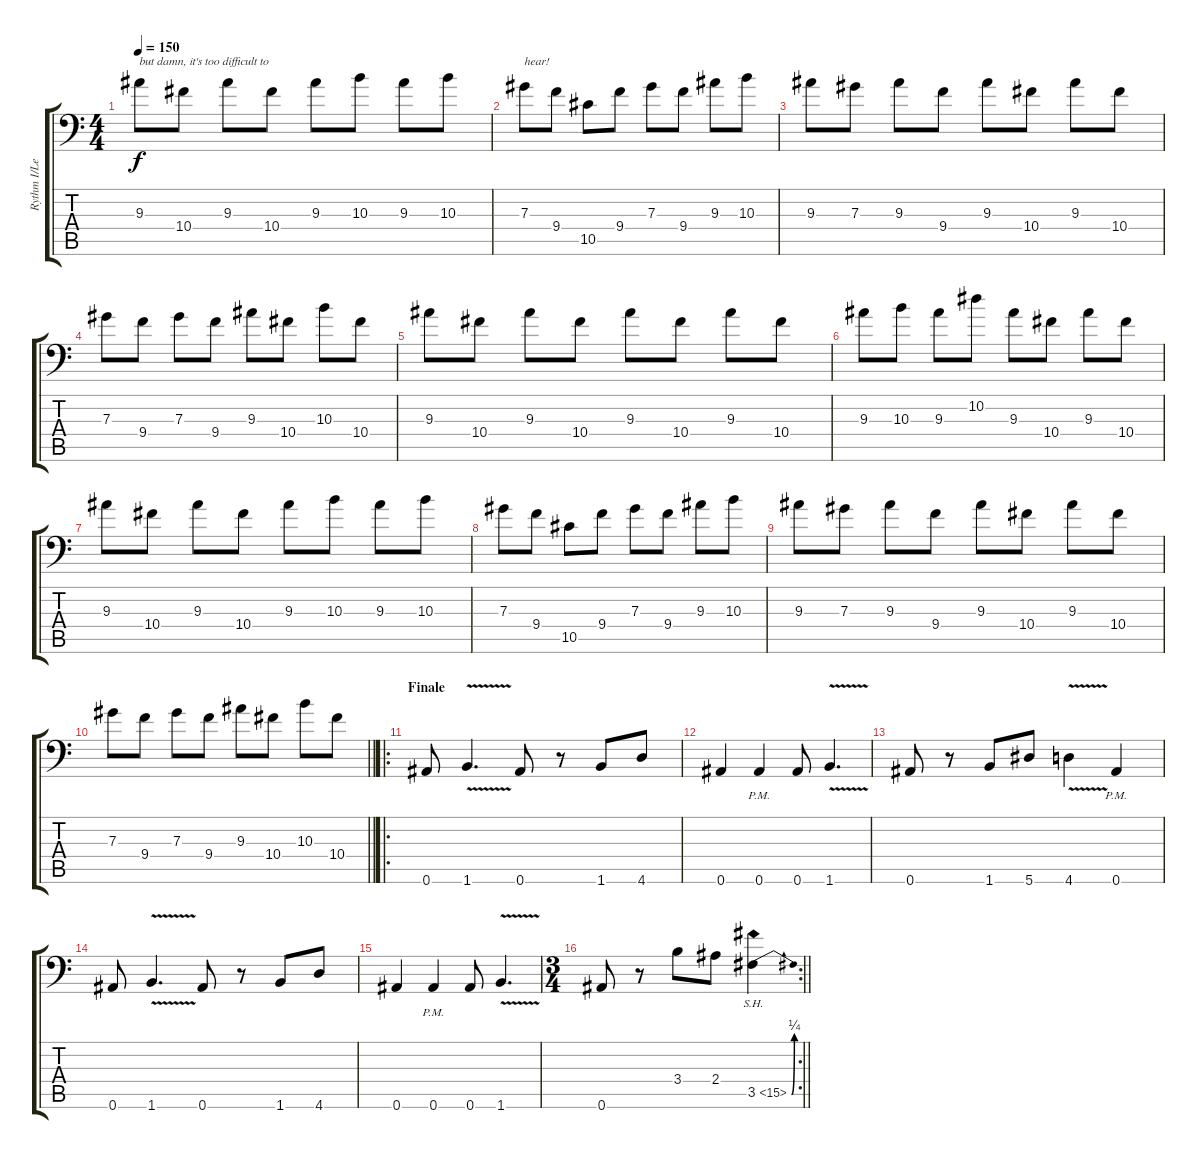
\track ("Rythm I/Lead" "Rythm I/Le") {instrument distortionguitar}
\staff {score tabs}
\tuning (Bb3 F3 Db3 Ab2 Eb2 Bb1) {hide}
\ts (4 4)
\tempo 150
\clef f4
\ks c
9.3.8{txt "but damn, it's too difficult to" dy f} 10.4.8 9.3.8 10.4.8 9.3.8 10.3.8 9.3.8 10.3.8 |
7.3.8{txt "hear!"} 9.4.8 10.5.8 9.4.8 7.3.8 9.4.8 9.3.8 10.3.8 |
9.3.8 7.3.8 9.3.8 9.4.8 9.3.8 10.4.8 9.3.8 10.4.8 |
7.3.8 9.4.8 7.3.8 9.4.8 9.3.8 10.4.8 10.3.8 10.4.8 |
9.3.8 10.4.8 9.3.8 10.4.8 9.3.8 10.4.8 9.3.8 10.4.8 |
9.3.8 10.3.8 9.3.8 10.2.8 9.3.8 10.4.8 9.3.8 10.4.8 |
9.3.8 10.4.8 9.3.8 10.4.8 9.3.8 10.3.8 9.3.8 10.3.8 |
7.3.8 9.4.8 10.5.8 9.4.8 7.3.8 9.4.8 9.3.8 10.3.8 |
9.3.8 7.3.8 9.3.8 9.4.8 9.3.8 10.4.8 9.3.8 10.4.8 |
\barLineRight lightlight
7.3.8 9.4.8 7.3.8 9.4.8 9.3.8 10.4.8 10.3.8 10.4.8 |
\ro
\section ("" "Finale")
0.6.8 1.6{v}.4{d} 0.6.8 r.8 1.6.8 4.6.8 |
0.6.4 0.6{pm}.4 0.6.8 1.6{v}.4{d} |
0.6.8 r.8 1.6.8 5.6.8 4.6{v}.4 0.6{pm}.4 |
0.6.8 1.6{v}.4{d} 0.6.8 r.8 1.6.8 4.6.8 |
0.6.4 0.6{pm}.4 0.6.8 1.6{v}.4{d} |
\rc 2
\ts (3 4)
\barLineRight lightlight
0.6.8 r.8 3.4.8 2.4.8 3.5{be (bend 0 0 60 1) sh 12}.4
